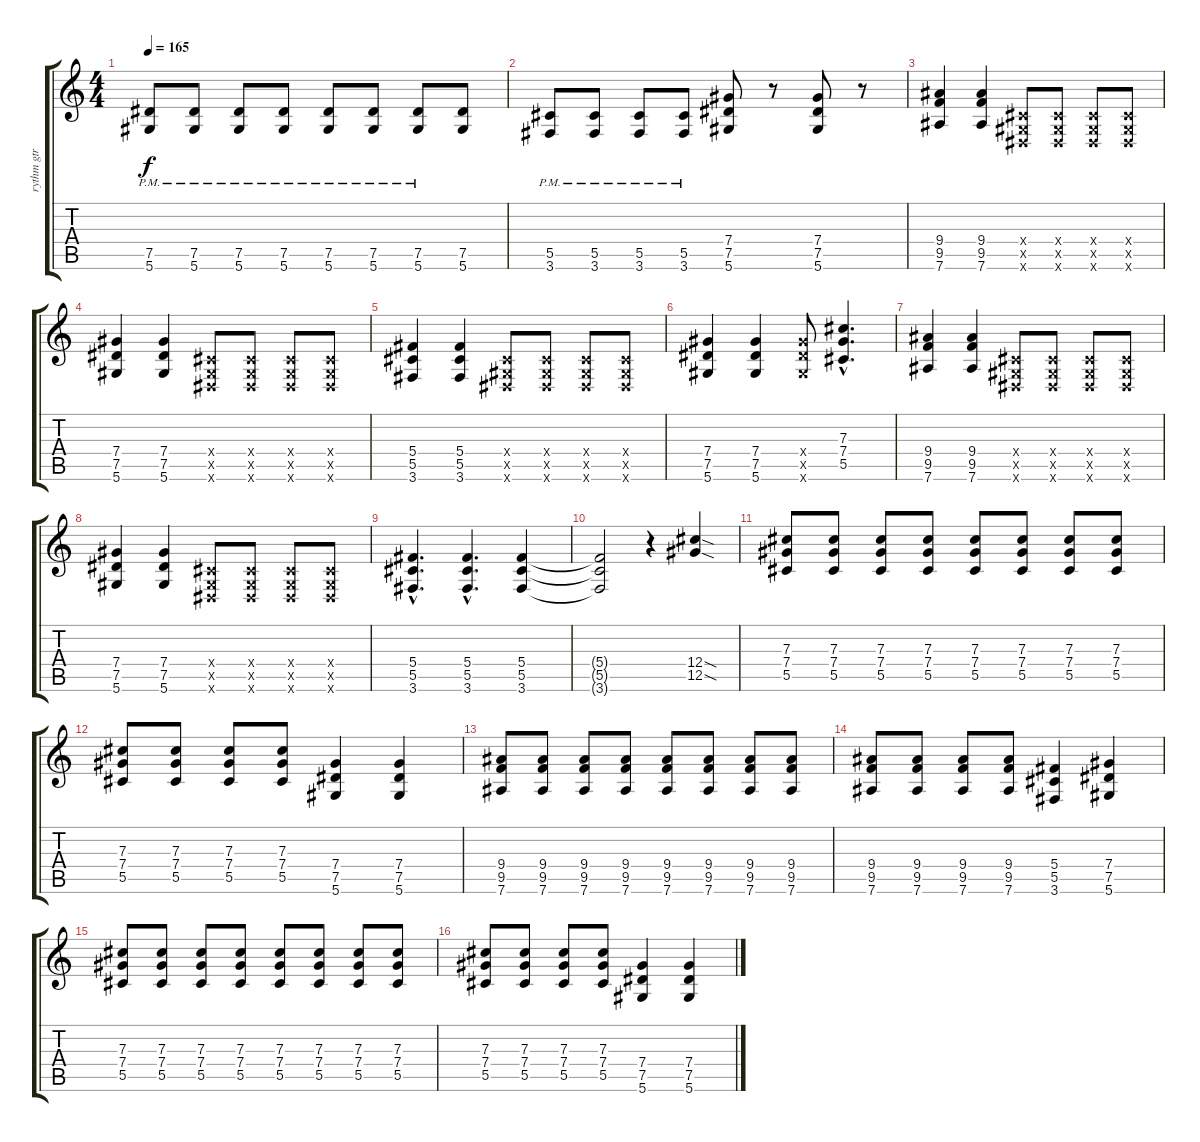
\track ("rythm gtr" "rythm gtr") {instrument distortionguitar}
\staff {score tabs}
\tuning (Eb4 Bb3 Gb3 Db3 Ab2 Eb2) {hide}
\ts (4 4)
\tempo 165
\clef g2
\ks c
(7.5{pm} 5.6{pm}).8{dy f} (7.5{pm} 5.6{pm}).8 (7.5{pm} 5.6{pm}).8 (7.5{pm} 5.6{pm}).8 (7.5{pm} 5.6{pm}).8 (7.5{pm} 5.6{pm}).8 (7.5{pm} 5.6{pm}).8 (7.5 5.6).8 |
(5.5{pm} 3.6{pm}).8 (5.5{pm} 3.6{pm}).8 (5.5{pm} 3.6{pm}).8 (5.5{pm} 3.6{pm}).8 (7.4 7.5 5.6).8 r.8 (7.4 7.5 5.6).8 r.8 |
(9.4 9.5 7.6).4 (9.4 9.5 7.6).4 (0.4{x} 0.5{x} 0.6{x}).8 (0.4{x} 0.5{x} 0.6{x}).8 (0.4{x} 0.5{x} 0.6{x}).8 (0.4{x} 0.5{x} 0.6{x}).8 |
(7.4 7.5 5.6).4 (7.4 7.5 5.6).4 (0.4{x} 0.5{x} 0.6{x}).8 (0.4{x} 0.5{x} 0.6{x}).8 (0.4{x} 0.5{x} 0.6{x}).8 (0.4{x} 0.5{x} 0.6{x}).8 |
(5.4 5.5 3.6).4 (5.4 5.5 3.6).4 (0.4{x} 0.5{x} 0.6{x}).8 (0.4{x} 0.5{x} 0.6{x}).8 (0.4{x} 0.5{x} 0.6{x}).8 (0.4{x} 0.5{x} 0.6{x}).8 |
(7.4 7.5 5.6).4 (7.4 7.5 5.6).4 (7.4{x} 7.5{x} 5.6{x}).8 (7.3{hac} 7.4{hac} 5.5{hac}).4{d} |
(9.4 9.5 7.6).4 (9.4 9.5 7.6).4 (0.4{x} 0.5{x} 0.6{x}).8 (0.4{x} 0.5{x} 0.6{x}).8 (0.4{x} 0.5{x} 0.6{x}).8 (0.4{x} 0.5{x} 0.6{x}).8 |
(7.4 7.5 5.6).4 (7.4 7.5 5.6).4 (0.4{x} 0.5{x} 0.6{x}).8 (0.4{x} 0.5{x} 0.6{x}).8 (0.4{x} 0.5{x} 0.6{x}).8 (0.4{x} 0.5{x} 0.6{x}).8 |
(5.4{hac} 5.5{hac} 3.6{hac}).4{d} (5.4{hac} 5.5{hac} 3.6{hac}).4{d} (5.4 5.5 3.6).4 |
(5.4{t} 5.5{t} 3.6{t}).2 r.4 (12.4{sod} 12.5{sod}).4 |
(7.3 7.4 5.5).8 (7.3 7.4 5.5).8 (7.3 7.4 5.5).8 (7.3 7.4 5.5).8 (7.3 7.4 5.5).8 (7.3 7.4 5.5).8 (7.3 7.4 5.5).8 (7.3 7.4 5.5).8 |
(7.3 7.4 5.5).8 (7.3 7.4 5.5).8 (7.3 7.4 5.5).8 (7.3 7.4 5.5).8 (7.4 7.5 5.6).4 (7.4 7.5 5.6).4 |
(9.4 9.5 7.6).8 (9.4 9.5 7.6).8 (9.4 9.5 7.6).8 (9.4 9.5 7.6).8 (9.4 9.5 7.6).8 (9.4 9.5 7.6).8 (9.4 9.5 7.6).8 (9.4 9.5 7.6).8 |
(9.4 9.5 7.6).8 (9.4 9.5 7.6).8 (9.4 9.5 7.6).8 (9.4 9.5 7.6).8 (5.4 5.5 3.6).4 (7.4 7.5 5.6).4 |
(7.3 7.4 5.5).8 (7.3 7.4 5.5).8 (7.3 7.4 5.5).8 (7.3 7.4 5.5).8 (7.3 7.4 5.5).8 (7.3 7.4 5.5).8 (7.3 7.4 5.5).8 (7.3 7.4 5.5).8 |
(7.3 7.4 5.5).8 (7.3 7.4 5.5).8 (7.3 7.4 5.5).8 (7.3 7.4 5.5).8 (7.4 7.5 5.6).4 (7.4 7.5 5.6).4
